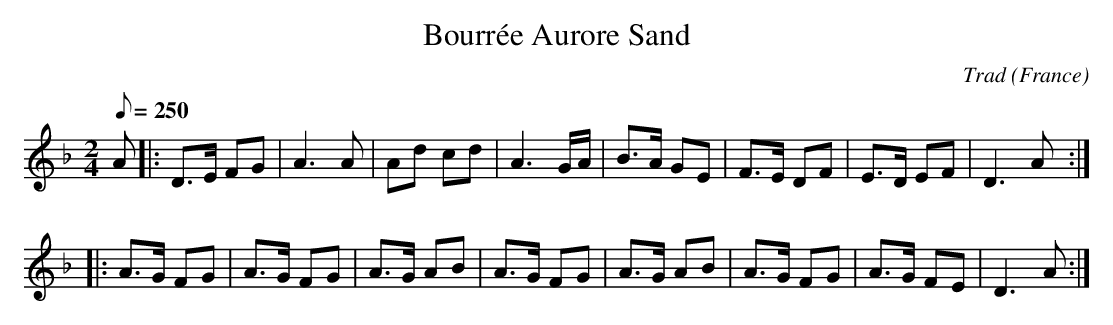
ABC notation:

X:1
T:Bourrée Aurore Sand
C:Trad
L:1/8
M:2/4
O:France
Q:250
K:Dm
A|:D>E FG|A3A|Ad cd|A3G/A/|B>A GE|F>E DF|E>D EF|D3A:|:
A>G FG|A>G FG|A>G AB|A>G FG|A>G AB|A>G FG|A>G FE|D3A:|
